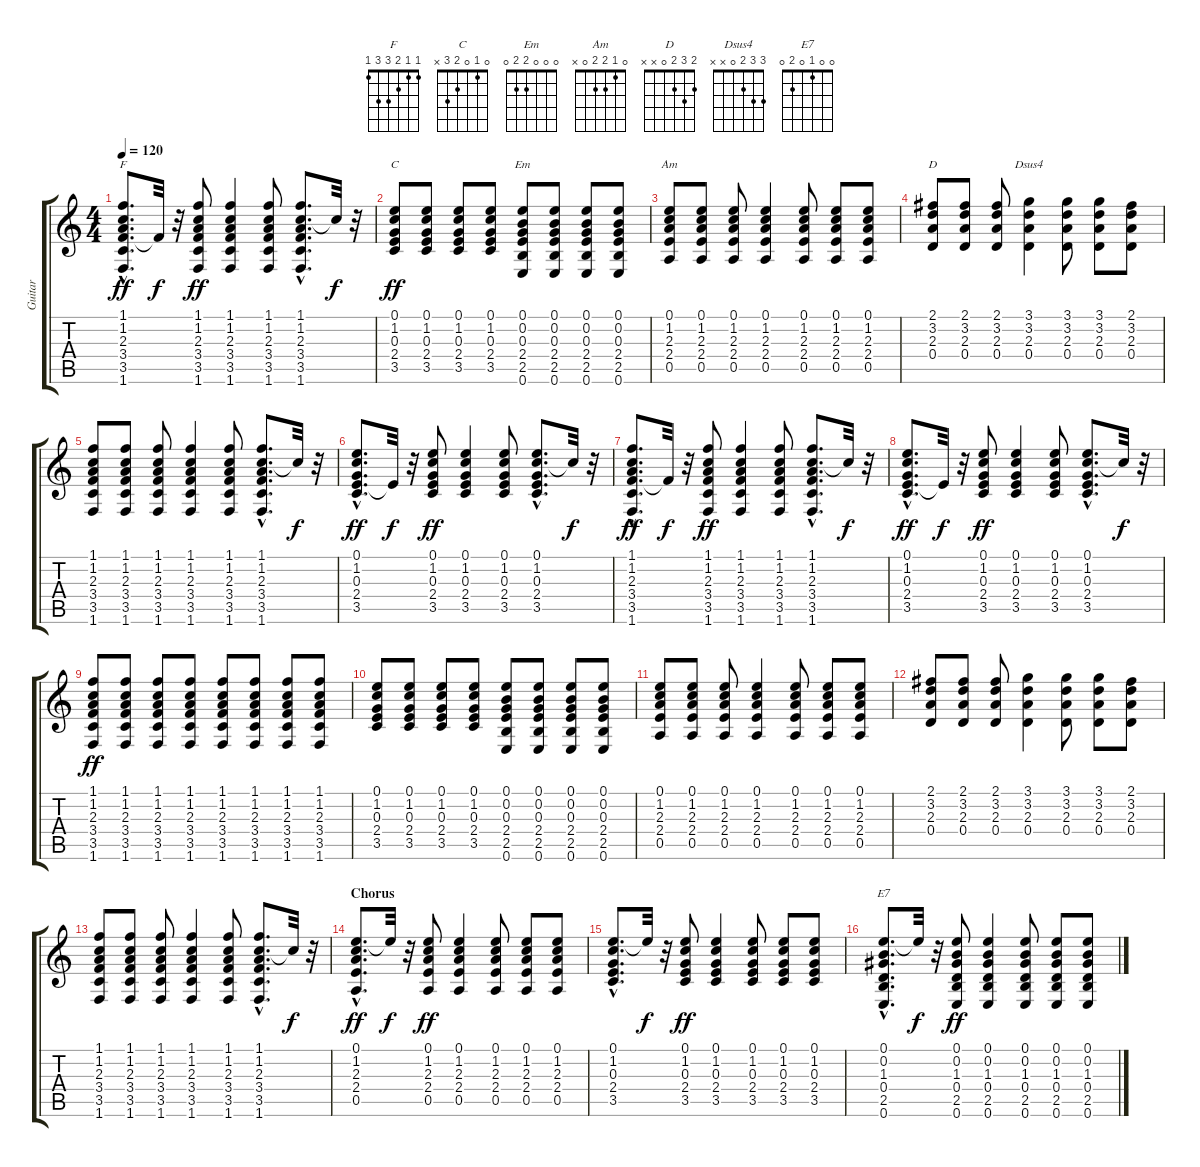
\track ("Guitar" "Guitar") {instrument acousticguitarsteel}
\staff {score tabs}
\tuning (E4 B3 G3 D3 A2 E2) {hide}
\chord ("F" 1 1 2 3 3 1)
\chord ("C" 0 1 0 2 3 x)
\chord ("Em" 0 0 0 2 2 0)
\chord ("Am" 0 1 2 2 0 x)
\chord ("D" 2 3 2 0 x x)
\chord ("Dsus4" 3 3 2 0 x x)
\chord ("E7" 0 0 1 0 2 0)
\ts (4 4)
\tempo 120
\clef g2
\ks c
(1.1{hac} 1.2{hac} 2.3{hac} 3.4{hac} 3.5{hac} 1.6{hac}).8{d ch "F" dy ff} 3.4{t}.32{dy f} r.32 (1.1 1.2 2.3 3.4 3.5 1.6).8{dy ff} (1.1 1.2 2.3 3.4 3.5 1.6).4 (1.1 1.2 2.3 3.4 3.5 1.6).8 (1.1{hac} 1.2{hac} 2.3{hac} 3.4{hac} 3.5{hac} 1.6{hac}).8{d} 1.2{t}.32{dy f} r.32 |
(0.1 1.2 0.3 2.4 3.5).8{ch "C" dy ff} (0.1 1.2 0.3 2.4 3.5).8 (0.1 1.2 0.3 2.4 3.5).8 (0.1 1.2 0.3 2.4 3.5).8 (0.1 0.2 0.3 2.4 2.5 0.6).8{ch "Em"} (0.1 0.2 0.3 2.4 2.5 0.6).8 (0.1 0.2 0.3 2.4 2.5 0.6).8 (0.1 0.2 0.3 2.4 2.5 0.6).8 |
(0.1 1.2 2.3 2.4 0.5).8{ch "Am"} (0.1 1.2 2.3 2.4 0.5).8 (0.1 1.2 2.3 2.4 0.5).8 (0.1 1.2 2.3 2.4 0.5).4 (0.1 1.2 2.3 2.4 0.5).8 (0.1 1.2 2.3 2.4 0.5).8 (0.1 1.2 2.3 2.4 0.5).8 |
(2.1 3.2 2.3 0.4).8{ch "D"} (2.1 3.2 2.3 0.4).8 (2.1 3.2 2.3 0.4).8 (3.1 3.2 2.3 0.4).4{ch "Dsus4"} (3.1 3.2 2.3 0.4).8 (3.1 3.2 2.3 0.4).8 (2.1 3.2 2.3 0.4).8 |
(1.1 1.2 2.3 3.4 3.5 1.6).8 (1.1 1.2 2.3 3.4 3.5 1.6).8 (1.1 1.2 2.3 3.4 3.5 1.6).8 (1.1 1.2 2.3 3.4 3.5 1.6).4 (1.1 1.2 2.3 3.4 3.5 1.6).8 (1.1{hac} 1.2{hac} 2.3{hac} 3.4{hac} 3.5{hac} 1.6{hac}).8{d} 1.2{t}.32{dy f} r.32 |
(0.1{hac} 1.2{hac} 0.3{hac} 2.4{hac} 3.5{hac}).8{d dy ff} 2.4{t}.32{dy f} r.32 (0.1 1.2 0.3 2.4 3.5).8{dy ff} (0.1 1.2 0.3 2.4 3.5).4 (0.1 1.2 0.3 2.4 3.5).8 (0.1{hac} 1.2{hac} 0.3{hac} 2.4{hac} 3.5{hac}).8{d} 1.2{t}.32{dy f} r.32 |
(1.1{hac} 1.2{hac} 2.3{hac} 3.4{hac} 3.5{hac} 1.6{hac}).8{d dy ff} 3.4{t}.32{dy f} r.32 (1.1 1.2 2.3 3.4 3.5 1.6).8{dy ff} (1.1 1.2 2.3 3.4 3.5 1.6).4 (1.1 1.2 2.3 3.4 3.5 1.6).8 (1.1{hac} 1.2{hac} 2.3{hac} 3.4{hac} 3.5{hac} 1.6{hac}).8{d} 1.2{t}.32{dy f} r.32 |
(0.1{hac} 1.2{hac} 0.3{hac} 2.4{hac} 3.5{hac}).8{d dy ff} 2.4{t}.32{dy f} r.32 (0.1 1.2 0.3 2.4 3.5).8{dy ff} (0.1 1.2 0.3 2.4 3.5).4 (0.1 1.2 0.3 2.4 3.5).8 (0.1{hac} 1.2{hac} 0.3{hac} 2.4{hac} 3.5{hac}).8{d} 1.2{t}.32{dy f} r.32 |
(1.1 1.2 2.3 3.4 3.5 1.6).8{dy ff} (1.1 1.2 2.3 3.4 3.5 1.6).8 (1.1 1.2 2.3 3.4 3.5 1.6).8 (1.1 1.2 2.3 3.4 3.5 1.6).8 (1.1 1.2 2.3 3.4 3.5 1.6).8 (1.1 1.2 2.3 3.4 3.5 1.6).8 (1.1 1.2 2.3 3.4 3.5 1.6).8 (1.1 1.2 2.3 3.4 3.5 1.6).8 |
(0.1 1.2 0.3 2.4 3.5).8 (0.1 1.2 0.3 2.4 3.5).8 (0.1 1.2 0.3 2.4 3.5).8 (0.1 1.2 0.3 2.4 3.5).8 (0.1 0.2 0.3 2.4 2.5 0.6).8 (0.1 0.2 0.3 2.4 2.5 0.6).8 (0.1 0.2 0.3 2.4 2.5 0.6).8 (0.1 0.2 0.3 2.4 2.5 0.6).8 |
(0.1 1.2 2.3 2.4 0.5).8 (0.1 1.2 2.3 2.4 0.5).8 (0.1 1.2 2.3 2.4 0.5).8 (0.1 1.2 2.3 2.4 0.5).4 (0.1 1.2 2.3 2.4 0.5).8 (0.1 1.2 2.3 2.4 0.5).8 (0.1 1.2 2.3 2.4 0.5).8 |
(2.1 3.2 2.3 0.4).8 (2.1 3.2 2.3 0.4).8 (2.1 3.2 2.3 0.4).8 (3.1 3.2 2.3 0.4).4 (3.1 3.2 2.3 0.4).8 (3.1 3.2 2.3 0.4).8 (2.1 3.2 2.3 0.4).8 |
(1.1 1.2 2.3 3.4 3.5 1.6).8 (1.1 1.2 2.3 3.4 3.5 1.6).8 (1.1 1.2 2.3 3.4 3.5 1.6).8 (1.1 1.2 2.3 3.4 3.5 1.6).4 (1.1 1.2 2.3 3.4 3.5 1.6).8 (1.1{hac} 1.2{hac} 2.3{hac} 3.4{hac} 3.5{hac} 1.6{hac}).8{d} 1.2{t}.32{dy f} r.32 |
\section ("" "Chorus")
(0.1{hac} 1.2{hac} 2.3{hac} 2.4{hac} 0.5{hac}).8{d dy ff} 0.1{t}.32{dy f} r.32 (0.1 1.2 2.3 2.4 0.5).8{dy ff} (0.1 1.2 2.3 2.4 0.5).4 (0.1 1.2 2.3 2.4 0.5).8 (0.1 1.2 2.3 2.4 0.5).8 (0.1 1.2 2.3 2.4 0.5).8 |
(0.1{hac} 1.2{hac} 0.3{hac} 2.4{hac} 3.5{hac}).8{d} 0.1{t}.32{dy f} r.32 (0.1 1.2 0.3 2.4 3.5).8{dy ff} (0.1 1.2 0.3 2.4 3.5).4 (0.1 1.2 0.3 2.4 3.5).8 (0.1 1.2 0.3 2.4 3.5).8 (0.1 1.2 0.3 2.4 3.5).8 |
(0.1{hac} 0.2{hac} 1.3{hac} 0.4{hac} 2.5{hac} 0.6{hac}).8{d ch "E7"} 0.1{t}.32{dy f} r.32 (0.1 0.2 1.3 0.4 2.5 0.6).8{dy ff} (0.1 0.2 1.3 0.4 2.5 0.6).4 (0.1 0.2 1.3 0.4 2.5 0.6).8 (0.1 0.2 1.3 0.4 2.5 0.6).8 (0.1 0.2 1.3 0.4 2.5 0.6).8
